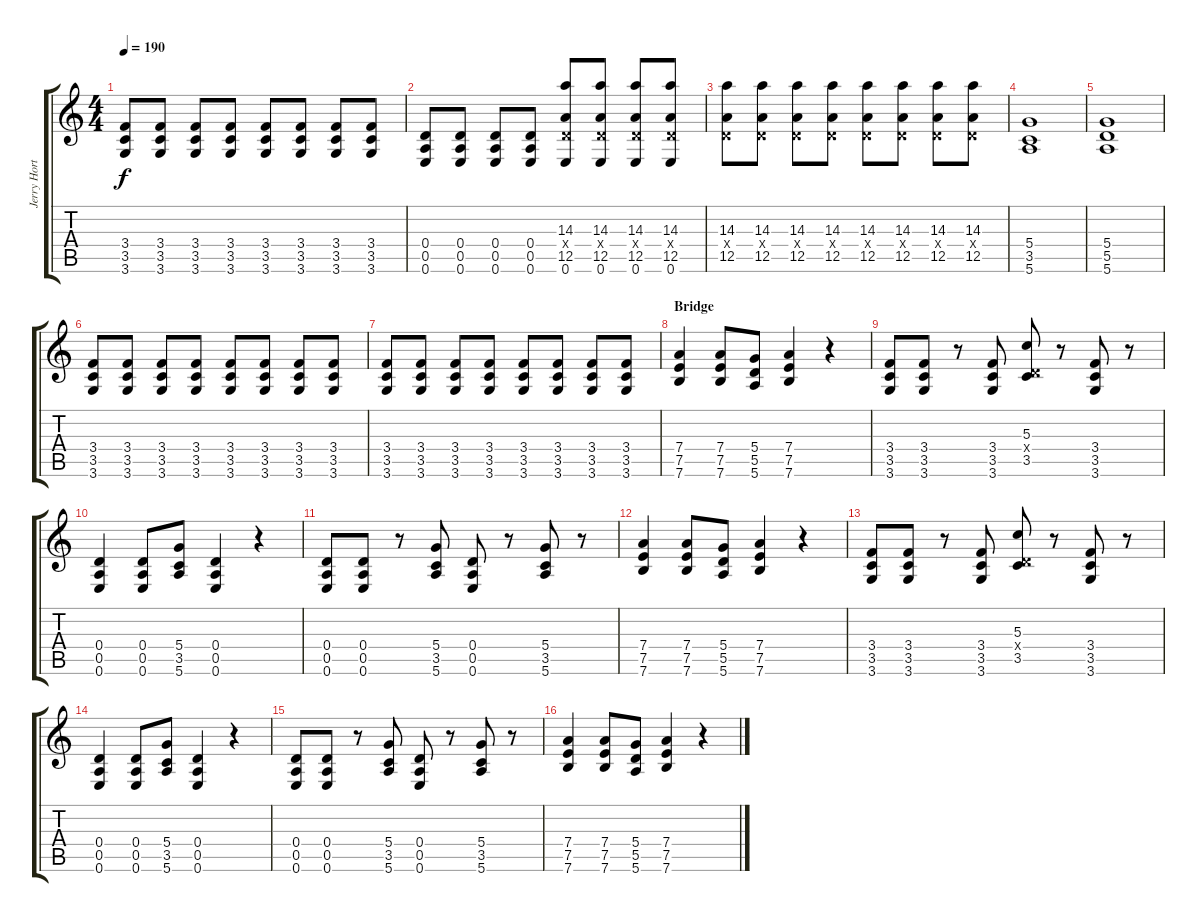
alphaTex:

\track ("Jerry Horton guitar 1" "Jerry Hort") {instrument overdrivenguitar}
\staff {score tabs}
\tuning (E4 B3 G3 D3 A2 E2) {hide}
\ts (4 4)
\tempo 190
\clef g2
\ks c
(3.4 3.5 3.6).8{dy f} (3.4 3.5 3.6).8 (3.4 3.5 3.6).8 (3.4 3.5 3.6).8 (3.4 3.5 3.6).8 (3.4 3.5 3.6).8 (3.4 3.5 3.6).8 (3.4 3.5 3.6).8 |
(0.4 0.5 0.6).8 (0.4 0.5 0.6).8 (0.4 0.5 0.6).8 (0.4 0.5 0.6).8 (14.3 0.4{x} 12.5 0.6).8 (14.3 0.4{x} 12.5 0.6).8 (14.3 0.4{x} 12.5 0.6).8 (14.3 0.4{x} 12.5 0.6).8 |
(14.3 0.4{x} 12.5).8 (14.3 0.4{x} 12.5).8 (14.3 0.4{x} 12.5).8 (14.3 0.4{x} 12.5).8 (14.3 0.4{x} 12.5).8 (14.3 0.4{x} 12.5).8 (14.3 0.4{x} 12.5).8 (14.3 0.4{x} 12.5).8 |
(5.4 3.5 5.6).1 |
(5.4 5.5 5.6).1 |
(3.4 3.5 3.6).8 (3.4 3.5 3.6).8 (3.4 3.5 3.6).8 (3.4 3.5 3.6).8 (3.4 3.5 3.6).8 (3.4 3.5 3.6).8 (3.4 3.5 3.6).8 (3.4 3.5 3.6).8 |
(3.4 3.5 3.6).8 (3.4 3.5 3.6).8 (3.4 3.5 3.6).8 (3.4 3.5 3.6).8 (3.4 3.5 3.6).8 (3.4 3.5 3.6).8 (3.4 3.5 3.6).8 (3.4 3.5 3.6).8 |
\section ("" "Bridge")
(7.4 7.5 7.6).4 (7.4 7.5 7.6).8 (5.4 5.5 5.6).8 (7.4 7.5 7.6).4 r.4 |
(3.4 3.5 3.6).8 (3.4 3.5 3.6).8 r.8 (3.4 3.5 3.6).8 (5.3 0.4{x} 3.5).8 r.8 (3.4 3.5 3.6).8 r.8 |
(0.4 0.5 0.6).4 (0.4 0.5 0.6).8 (5.4 3.5 5.6).8 (0.4 0.5 0.6).4 r.4 |
(0.4 0.5 0.6).8 (0.4 0.5 0.6).8 r.8 (5.4 3.5 5.6).8 (0.4 0.5 0.6).8 r.8 (5.4 3.5 5.6).8 r.8 |
(7.4 7.5 7.6).4 (7.4 7.5 7.6).8 (5.4 5.5 5.6).8 (7.4 7.5 7.6).4 r.4 |
(3.4 3.5 3.6).8 (3.4 3.5 3.6).8 r.8 (3.4 3.5 3.6).8 (5.3 0.4{x} 3.5).8 r.8 (3.4 3.5 3.6).8 r.8 |
(0.4 0.5 0.6).4 (0.4 0.5 0.6).8 (5.4 3.5 5.6).8 (0.4 0.5 0.6).4 r.4 |
(0.4 0.5 0.6).8 (0.4 0.5 0.6).8 r.8 (5.4 3.5 5.6).8 (0.4 0.5 0.6).8 r.8 (5.4 3.5 5.6).8 r.8 |
(7.4 7.5 7.6).4 (7.4 7.5 7.6).8 (5.4 5.5 5.6).8 (7.4 7.5 7.6).4 r.4
